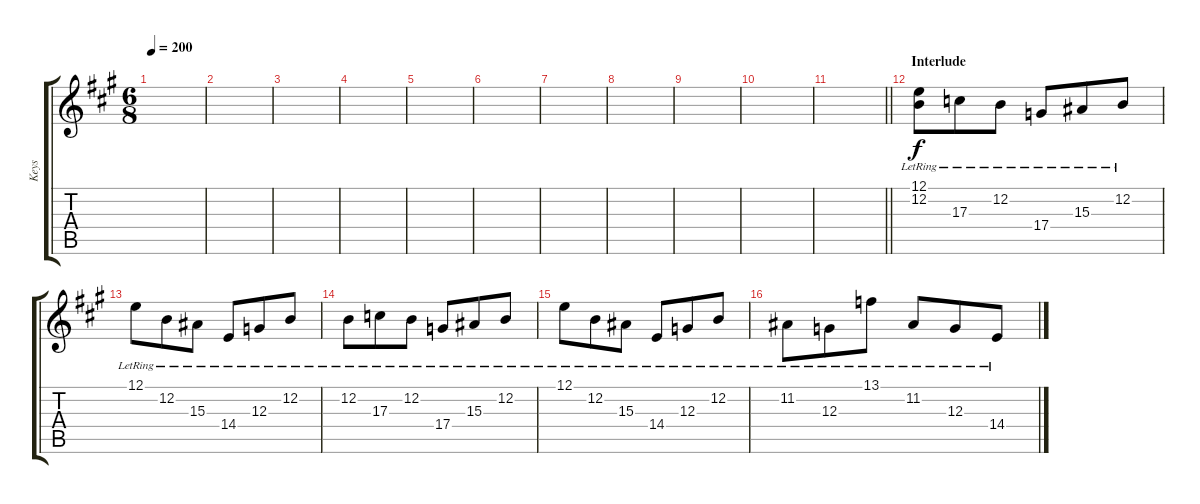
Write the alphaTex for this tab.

\track ("Keys" "Keys") {instrument lead6voice}
\staff {score tabs}
\tuning (E4 B3 G3 D3 A2 E2) {hide}
\ts (6 8)
\tempo 200
\clef g2
\ks f#minor
|
|
|
|
|
|
|
|
|
|
\barLineRight lightlight
|
\section ("" "Interlude")
(12.1{lr} 12.2{lr}).8{dy f balance 16 instrument electricpiano2} 17.3{lr}.8 12.2{lr}.8 17.4{lr}.8 15.3{lr}.8 12.2{lr}.8 |
12.1{lr}.8 12.2{lr}.8 15.3{lr}.8 14.4{lr}.8 12.3{lr}.8 12.2{lr}.8 |
12.2{lr}.8 17.3{lr}.8 12.2{lr}.8 17.4{lr}.8 15.3{lr}.8 12.2{lr}.8 |
12.1{lr}.8 12.2{lr}.8 15.3{lr}.8 14.4{lr}.8 12.3{lr}.8 12.2{lr}.8 |
11.2{lr}.8 12.3{lr}.8 13.1{lr}.8 11.2{lr}.8 12.3{lr}.8 14.4{lr}.8
